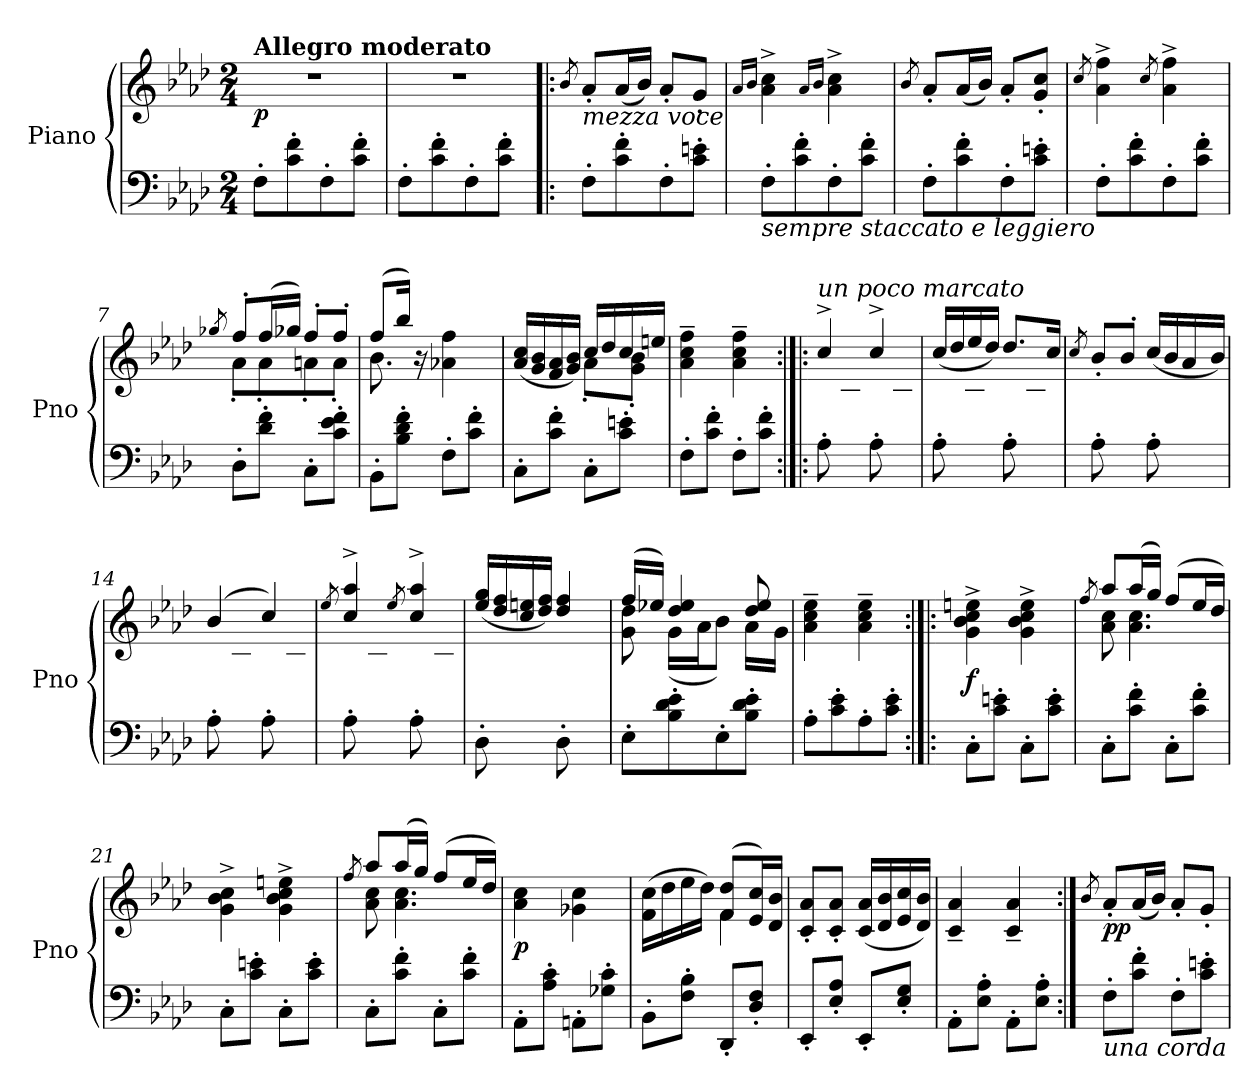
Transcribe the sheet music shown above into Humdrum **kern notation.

**kern	**kern	**dynam
*part1	*part1	*part1
*staff2	*staff1	*staff1/2
*I"Piano	*	*
*I'Pno	*	*
*clefF4	*clefG2	*
*k[b-e-a-d-]	*k[b-e-a-d-]	*
*M2/4	*M2/4	*
=1	=1	=1
!	!LO:TX:a:B:t=Allegro moderato	!
!	!	!LO:DY:b
8F'\L	2r	p
8c\' 8f\'	.	.
8F'\	.	.
8c\' 8f\'J	.	.
=2	=2	=2
8F'\L	2r	.
8c\' 8f\'	.	.
8F'\	.	.
8c\' 8f\'J	.	.
=3!|:	=3!|:	=3!|:
.	8qb-/	.
!	!LO:TX:b:i:t=mezza voce	!
8F'\L	8a-'/L	.
8c\' 8f\'	(<16a-/L	.
.	16b-/JJ)	.
8F'\	8a-'/L	.
8c\' 8en\'J	8g'/J	.
=4	=4	=4
.	16qa-/LL	.
.	16qb-/JJ	.
!LO:TX:b:i:t=sempre staccato e leggiero	!	!
8F'\L	4a-\^ 4cc\^	.
8c\' 8f\'	.	.
.	16qa-/LL	.
.	16qb-/JJ	.
8F'\	4a-\^ 4cc\^	.
8c\' 8f\'J	.	.
=5	=5	=5
.	8qb-/	.
8F'\L	8a-'/L	.
8c\' 8f\'	(<16a-/L	.
.	16b-/JJ)	.
8F'\	8a-'/L	.
8c\' 8en\'J	8g/' 8cc/'J	.
=6	=6	=6
.	8qcc/	.
8F'\L	4a-\^ 4ff\^	.
8c\' 8f\'	.	.
.	8qcc/	.
8F'\	4a-\^ 4ff\^	.
8c\' 8f\'J	.	.
=7	=7	=7
.	8qgg-X/	.
*	*^	*
8D-'\L	8ff'/L	8a-'\L	.
8d-\' 8f\'J	(>16ff/L	8a-'\	.
.	16gg-/JJ)	.	.
8C'\L	8ff'/L	8an'\	.
8c\' 8e-\' 8f\'J	8ff'/J	8a'\J	.
!!LO:LB:g=z	!!
=8	=8	=8	=8
8BB-'\L	(<8ff/L	8.b-\	.
8B-\' 8d-\' 8f\'J	16bb-/Jk)	.	.
.	16r	4ryy	.
8F'\L	4a-X\ 4ff\	.	.
8c\' 8f\'J	.	.	.
.	.	16ryy	.
=9	=9	=9	=9
8C'\L	(<16a-/ 16cc/LL	4ryy	.
.	16g/ 16b-/	.	.
8c\' 8f\'J	16f/ 16a-/	.	.
.	16g/ 16b-/JJ)	.	.
8C'\L	16cc/LL	8a-'\L	.
.	16dd-/	.	.
8c\' 8en\'J	16cc/	8g\' 8b-\'J	.
.	16een/JJ	.	.
*	*v	*v	*
=10	=10	=10
8F'\L	4a-\~ 4cc\~ 4ff\~	.
8c\' 8f\'J	.	.
8F'\L	4a-\~ 4cc\~ 4ff\~	.
8c\' 8f\'J	.	.
=11:|!|:	=11:|!|:	=11:|!|:
*	*^	*
!	!LO:TX:a:i:t=un poco marcato	!	!
8A-'\L	4cc^/	8ryy	.
8ryy	.	8c\' 8e-\' 8a-\'	.
8A-'\	4cc^/	8ryy	.
8ryy	.	8c\' 8e-\' 8a-\'J	.
=12	=12	=12	=12
8A-'\L	(>16cc/LL	8ryy	.
.	16dd-/	.	.
8ryy	16ee-/	8B-\' 8e-\' 8g\'	.
.	16dd-/JJ)	.	.
8A-'\	8.dd-/L	8ryy	.
8ryy	.	8B-\' 8e-\' 8g\'J	.
.	16cc/Jk	.	.
=13	=13	=13	=13
.	8qcc/	.	.
8A-'\L	8b-'/L	8ryy	.
8ryy	8b-'/J	8d-\' 8e-\' 8g\'	.
8A-'\	(>16cc/LL	8ryy	.
.	16b-/	.	.
8ryy	16a-/	8d-\' 8e-\' 8g\'J	.
.	16b-/JJ)	.	.
=14	=14	=14	=14
8A-'\L	(>4b-/	8ryy	.
8ryy	.	8c\' 8e-\' 8a-\'	.
8A-'\	4cc/)	8ryy	.
8ryy	.	8c\' 8e-\' 8a-\'J	.
!!LO:LB:g=z	!!
=15	=15	=15	=15
.	8qee-/	.	.
8A-'\L	4cc/^ 4aa-/^	8ryy	.
8ryy	.	8c\' 8e-\' 8a-\'	.
.	8qee-/	.	.
8A-'\	4cc/^ 4aa-/^	8ryy	.
8ryy	.	8c\' 8e-\' 8a-\'J	.
=16	=16	=16	=16
8D-'\L	(>16ee-/ 16gg/LL	8ryy	.
.	16dd-/ 16ff/	.	.
8ryy	16cc/ 16een/	8d-\' 8f\'	.
.	16dd-/ 16ff/JJ)	.	.
8D-'\	4dd-/ 4ff/	8ryy	.
8ryy	.	8d-\' 8f\'J	.
=17	=17	=17	=17
8E-'\L	(>16ff/LL	8g\ 8dd-\	.
.	16ee-X/JJ)	.	.
8B-\' 8d-\' 8e-\'	4dd-/ 4ee-/	(<16g\LL	.
.	.	16a-\J	.
8E-'\	.	8b-\J)	.
8B-\' 8d-\' 8e-\'J	8dd-/ 8ee-/	16a-\LL	.
.	.	16g\JJ	.
*	*v	*v	*
=18	=18	=18
8A-'\L	4a-\~ 4cc\~ 4ee-\~	.
8c\' 8e-\'	.	.
8A-'\	4a-\~ 4cc\~ 4ee-\~	.
8c\' 8e-\'J	.	.
=19:|!|:	=19:|!|:	=19:|!|:
!	!	!LO:DY:b
8C'\L	4g\^ 4b-\^ 4cc\^ 4een\^	f
8c\' 8en\'J	.	.
8C'\L	4g\^ 4b-\^ 4cc\^ 4ee\^	.
8c\' 8e\'J	.	.
=20	=20	=20
.	8qff/	.
*	*^	*
8C'\L	8aa-/L	8a-\ 8cc\	.
8c\' 8f\'J	(>16aa-/L	4.a-\ 4.cc\	.
.	16gg/JJ)	.	.
8C'\L	(>8ff/L	.	.
8c\' 8f\'J	16ee-/L	.	.
.	16dd-/JJ)	.	.
*	*v	*v	*
=21	=21	=21
8C'\L	4g\^ 4b-\^ 4cc\^	.
8c\' 8en\'J	.	.
8C'\L	4g\^ 4b-\^ 4cc\^ 4een\^	.
8c\' 8e\'J	.	.
!!LO:LB:g=z
=22	=22	=22
.	8qff/	.
*	*^	*
8C'\L	8aa-/L	8a-\ 8cc\	.
8c\' 8f\'J	(>16aa-/L	4.a-\ 4.cc\	.
.	16gg/JJ)	.	.
8C'\L	(>8ff/L	.	.
8c\' 8f\'J	16ee-/L	.	.
.	16dd-/JJ)	.	.
*	*v	*v	*
=23	=23	=23
!	!	!LO:DY:b
8AA-'\L	4a-\ 4cc\	p
8A-\' 8c\'J	.	.
8AAn'\L	4g-X\ 4cc\	.
8G-X\' 8c\'J	.	.
=24	=24	=24
*	*^	*
8BB-'\L	(<16f\ 16cc\LL	4ryy	.
.	16dd-\	.	.
8F\' 8B-\'J	16ee-\	.	.
.	16dd-\JJ)	.	.
8DD-'/L	(<8f/ 8dd-/L	4f\	.
8D-/' 8F/'J	16e-/ 16cc/L)	.	.
.	16d-/ 16b-/JJ	.	.
*	*v	*v	*
=25	=25	=25
8EE-'/L	8c/' 8a-/'L	.
8E-/' 8A-/'J	8c/' 8a-/'J	.
8EE-'/L	(<16c/ 16a-/LL	.
.	16d-/ 16b-/	.
8E-/' 8G/'J	16e-/ 16cc/	.
.	16d-/ 16b-/JJ)	.
=26	=26	=26
8AA-'\L	4c/~ 4a-/~	.
8E-\' 8A-\'J	.	.
8AA-'\L	4c/~ 4a-/~	.
8E-\' 8A-\'J	.	.
=27:|!	=27:|!	=27:|!
.	8qb-/	.
!LO:TX:b:i:t=una corda	!	!
!	!	!LO:DY:b
8F'\L	8a-'/L	pp
8c\' 8f\'J	(<16a-/L	.
.	16b-/JJ)	.
8F'\L	8a-'/L	.
8c\' 8en\'J	8g'/J	.
=	=	=
*-	*-	*-
